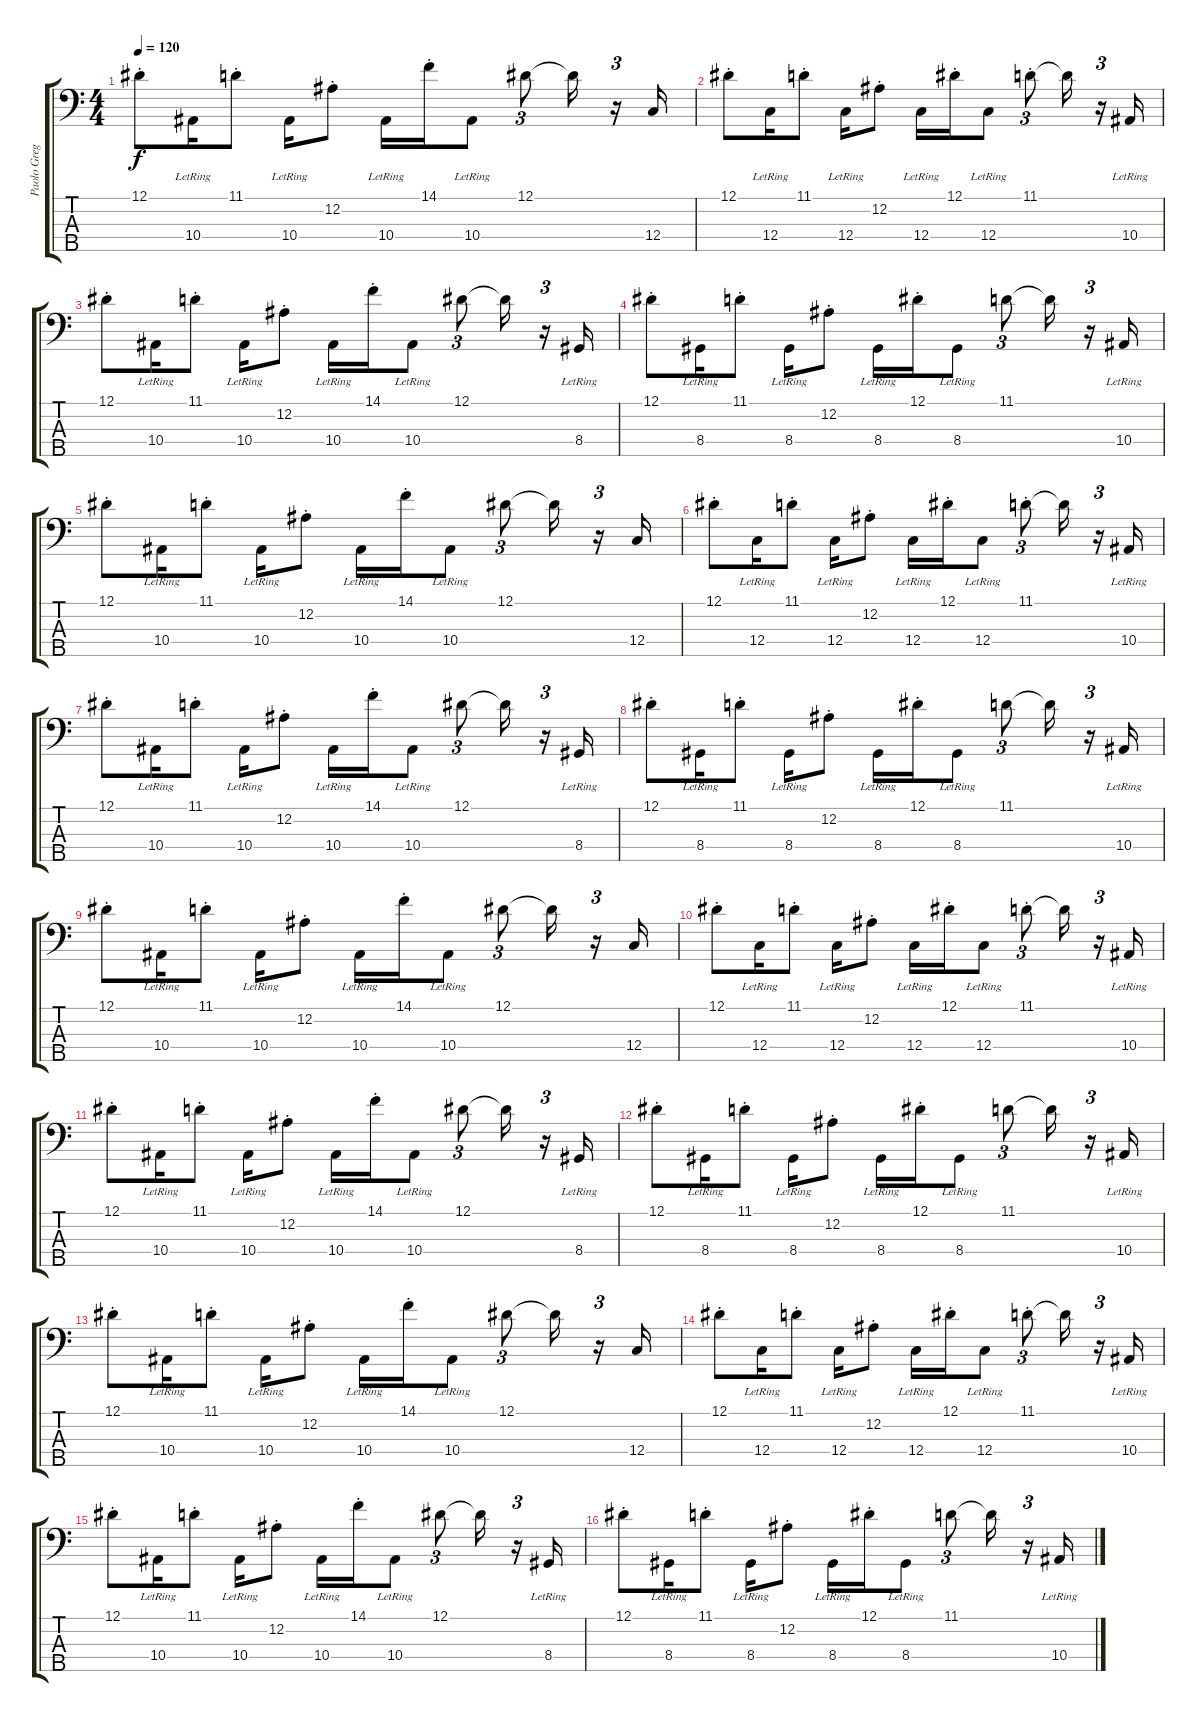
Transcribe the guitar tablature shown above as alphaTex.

\track ("Paolo Gregoletto" "Paolo Greg") {instrument electricbassfinger}
\staff {score tabs}
\tuning (Eb2 Bb1 F1 C1 G0) {hide}
\ts (4 4)
\tempo 120
\clef f4
\ks c
12.1{st}.8{dy f} 10.4{lr}.16 11.1{st}.8 10.4{lr}.16 12.2{st}.8 10.4{lr}.16 14.1{st}.16 10.4{lr}.8 12.1.8{tu (3 2)} 12.1{t}.16 r.16{tu (3 2)} 12.4.16 |
12.1{st}.8 12.4{lr}.16 11.1{st}.8 12.4{lr}.16 12.2{st}.8 12.4{lr}.16 12.1{st}.16 12.4{lr}.8 11.1{st}.8{tu (3 2)} 11.1{t}.16 r.16{tu (3 2)} 10.4{lr}.16 |
12.1{st}.8 10.4{lr}.16 11.1{st}.8 10.4{lr}.16 12.2{st}.8 10.4{lr}.16 14.1{st}.16 10.4{lr}.8 12.1.8{tu (3 2)} 12.1{t}.16 r.16{tu (3 2)} 8.4{lr}.16 |
12.1{st}.8 8.4{lr}.16 11.1{st}.8 8.4{lr}.16 12.2{st}.8 8.4{lr}.16 12.1{st}.16 8.4{lr}.8 11.1.8{tu (3 2)} 11.1{t}.16 r.16{tu (3 2)} 10.4{lr}.16 |
12.1{st}.8 10.4{lr}.16 11.1{st}.8 10.4{lr}.16 12.2{st}.8 10.4{lr}.16 14.1{st}.16 10.4{lr}.8 12.1.8{tu (3 2)} 12.1{t}.16 r.16{tu (3 2)} 12.4.16 |
12.1{st}.8 12.4{lr}.16 11.1{st}.8 12.4{lr}.16 12.2{st}.8 12.4{lr}.16 12.1{st}.16 12.4{lr}.8 11.1{st}.8{tu (3 2)} 11.1{t}.16 r.16{tu (3 2)} 10.4{lr}.16 |
12.1{st}.8 10.4{lr}.16 11.1{st}.8 10.4{lr}.16 12.2{st}.8 10.4{lr}.16 14.1{st}.16 10.4{lr}.8 12.1.8{tu (3 2)} 12.1{t}.16 r.16{tu (3 2)} 8.4{lr}.16 |
12.1{st}.8 8.4{lr}.16 11.1{st}.8 8.4{lr}.16 12.2{st}.8 8.4{lr}.16 12.1{st}.16 8.4{lr}.8 11.1.8{tu (3 2)} 11.1{t}.16 r.16{tu (3 2)} 10.4{lr}.16 |
12.1{st}.8 10.4{lr}.16 11.1{st}.8 10.4{lr}.16 12.2{st}.8 10.4{lr}.16 14.1{st}.16 10.4{lr}.8 12.1.8{tu (3 2)} 12.1{t}.16 r.16{tu (3 2)} 12.4.16 |
12.1{st}.8 12.4{lr}.16 11.1{st}.8 12.4{lr}.16 12.2{st}.8 12.4{lr}.16 12.1{st}.16 12.4{lr}.8 11.1{st}.8{tu (3 2)} 11.1{t}.16 r.16{tu (3 2)} 10.4{lr}.16 |
12.1{st}.8 10.4{lr}.16 11.1{st}.8 10.4{lr}.16 12.2{st}.8 10.4{lr}.16 14.1{st}.16 10.4{lr}.8 12.1.8{tu (3 2)} 12.1{t}.16 r.16{tu (3 2)} 8.4{lr}.16 |
12.1{st}.8 8.4{lr}.16 11.1{st}.8 8.4{lr}.16 12.2{st}.8 8.4{lr}.16 12.1{st}.16 8.4{lr}.8 11.1.8{tu (3 2)} 11.1{t}.16 r.16{tu (3 2)} 10.4{lr}.16 |
12.1{st}.8 10.4{lr}.16 11.1{st}.8 10.4{lr}.16 12.2{st}.8 10.4{lr}.16 14.1{st}.16 10.4{lr}.8 12.1.8{tu (3 2)} 12.1{t}.16 r.16{tu (3 2)} 12.4.16 |
12.1{st}.8 12.4{lr}.16 11.1{st}.8 12.4{lr}.16 12.2{st}.8 12.4{lr}.16 12.1{st}.16 12.4{lr}.8 11.1{st}.8{tu (3 2)} 11.1{t}.16 r.16{tu (3 2)} 10.4{lr}.16 |
12.1{st}.8 10.4{lr}.16 11.1{st}.8 10.4{lr}.16 12.2{st}.8 10.4{lr}.16 14.1{st}.16 10.4{lr}.8 12.1.8{tu (3 2)} 12.1{t}.16 r.16{tu (3 2)} 8.4{lr}.16 |
12.1{st}.8 8.4{lr}.16 11.1{st}.8 8.4{lr}.16 12.2{st}.8 8.4{lr}.16 12.1{st}.16 8.4{lr}.8 11.1.8{tu (3 2)} 11.1{t}.16 r.16{tu (3 2)} 10.4{lr}.16
